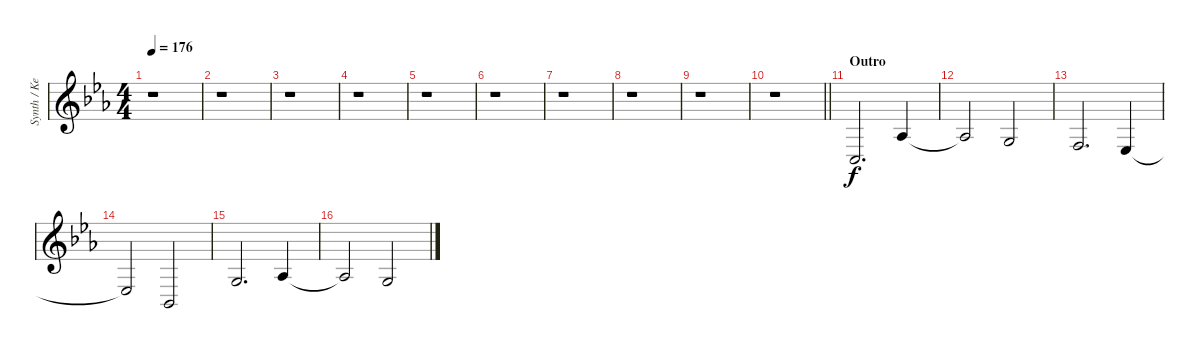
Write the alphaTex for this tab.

\track ("Synth / Keyboard III" "Synth / Ke") {instrument violin}
\staff {score}
\tuning (D4 A3 F3 C3 G2 C2) {hide}
\ts (4 4)
\tempo 176
\clef g2
\ks eb
r.1{dy f} |
r.1 |
r.1 |
r.1 |
r.1 |
r.1 |
r.1 |
r.1 |
r.1 |
\barLineRight lightlight
r.1 |
\section ("" "Outro")
5.5.2{d} 3.3.4 |
3.3{t}.2 2.3.2 |
5.4.2{d} 3.4.4 |
3.4{t}.2 3.5.2 |
2.3.2{d} 3.3.4 |
3.3{t}.2 2.3.2
